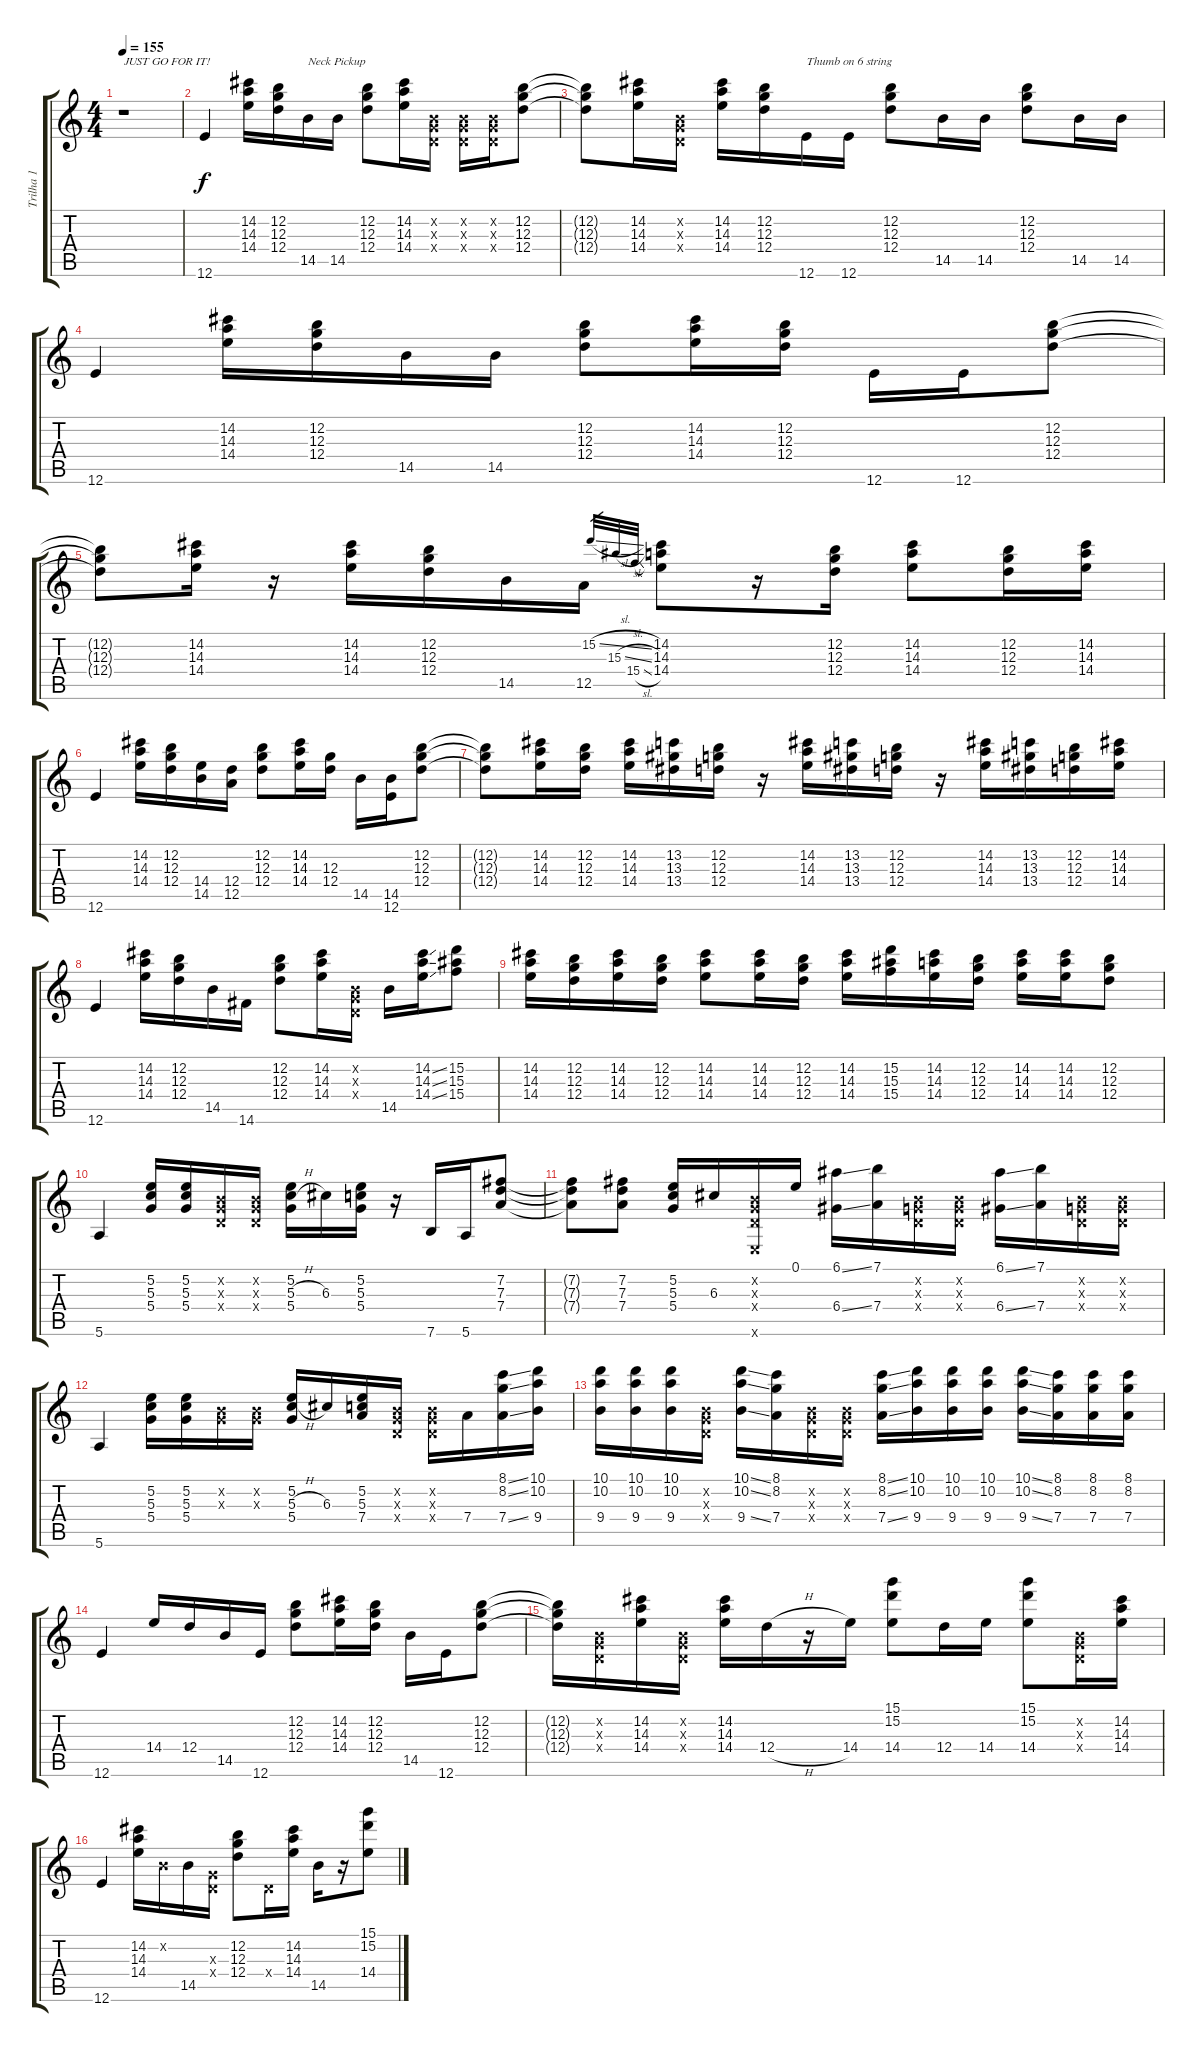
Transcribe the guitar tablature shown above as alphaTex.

\track ("Trilha 1" "Trilha 1") {instrument distortionguitar}
\staff {score tabs}
\tuning (E4 B3 G3 D3 A2 E2) {hide}
\ts (4 4)
\tempo 155
\clef g2
\ks c
r.1{txt "JUST GO FOR IT!" dy f} |
12.6.4 (14.2 14.3 14.4).16 (12.2 12.3 12.4).16 14.5.16{txt "Neck Pickup"} 14.5.16 (12.2 12.3 12.4).8 (14.2 14.3 14.4).16 (0.2{x} 0.3{x} 0.4{x}).16 (0.2{x} 0.3{x} 0.4{x}).16 (0.2{x} 0.3{x} 0.4{x}).16 (12.2 12.3 12.4).8 |
(12.2{t} 12.3{t} 12.4{t}).8 (14.2 14.3 14.4).16 (0.2{x} 0.3{x} 0.4{x}).16 (14.2 14.3 14.4).16 (12.2 12.3 12.4).16 12.6.16{txt "Thumb on 6 string"} 12.6.16 (12.2 12.3 12.4).8 14.5.16 14.5.16 (12.2 12.3 12.4).8 14.5.16 14.5.16 |
12.6.4 (14.2 14.3 14.4).16 (12.2 12.3 12.4).16 14.5.16 14.5.16 (12.2 12.3 12.4).8 (14.2 14.3 14.4).16 (12.2 12.3 12.4).16 12.6.16 12.6.16 (12.2 12.3 12.4).8 |
(12.2{t} 12.3{t} 12.4{t}).8 (14.2 14.3 14.4).16 r.16 (14.2 14.3 14.4).16 (12.2 12.3 12.4).16 14.5.16 12.5.16 15.2{sl}.32{gr} 15.3{sl}.32{gr} 15.4{sl}.32{gr} (14.2 14.3 14.4).8 r.16 (12.2 12.3 12.4).16 (14.2 14.3 14.4).8 (12.2 12.3 12.4).16 (14.2 14.3 14.4).16 |
12.6.4 (14.2 14.3 14.4).16 (12.2 12.3 12.4).16 (14.4 14.5).16 (12.4 12.5).16 (12.2 12.3 12.4).8 (14.2 14.3 14.4).16 (12.3 12.4).16 14.5.16 (14.5 12.6).16 (12.2 12.3 12.4).8 |
(12.2{t} 12.3{t} 12.4{t}).8 (14.2 14.3 14.4).16 (12.2 12.3 12.4).16 (14.2 14.3 14.4).16 (13.2 13.3 13.4).16 (12.2 12.3 12.4).16 r.16 (14.2 14.3 14.4).16 (13.2 13.3 13.4).16 (12.2 12.3 12.4).16 r.16 (14.2 14.3 14.4).16 (13.2 13.3 13.4).16 (12.2 12.3 12.4).16 (14.2 14.3 14.4).16 |
12.6.4 (14.2 14.3 14.4).16 (12.2 12.3 12.4).16 14.5.16 14.6.16 (12.2 12.3 12.4).8 (14.2 14.3 14.4).16 (0.2{x} 0.3{x} 0.4{x}).16 14.5.16 (14.2{ss} 14.3{ss} 14.4{ss}).16 (15.2 15.3 15.4).8 |
(14.2 14.3 14.4).16 (12.2 12.3 12.4).16 (14.2 14.3 14.4).16 (12.2 12.3 12.4).16 (14.2 14.3 14.4).8 (14.2 14.3 14.4).16 (12.2 12.3 12.4).16 (14.2 14.3 14.4).16 (15.2 15.3 15.4).16 (14.2 14.3 14.4).16 (12.2 12.3 12.4).16 (14.2 14.3 14.4).16 (14.2 14.3 14.4).16 (12.2 12.3 12.4).8 |
5.6.4 (5.2 5.3 5.4).16 (5.2 5.3 5.4).16 (0.2{x} 0.3{x} 0.4{x}).16 (0.2{x} 0.3{x} 0.4{x}).16 (5.2 5.3{h} 5.4).16 6.3.16 (5.2 5.3 5.4).16 r.16 7.6.16 5.6.16 (7.2 7.3 7.4).8 |
(7.2{t} 7.3{t} 7.4{t}).8 (7.2 7.3 7.4).8 (5.2 5.3 5.4).16 6.3.16 (0.2{x} 0.3{x} 0.4{x} 0.6{x}).16 0.1.16 (6.1{ss} 6.4{ss}).16 (7.1 7.4).16 (0.2{x} 0.3{x} 0.4{x}).16 (0.2{x} 0.3{x} 0.4{x}).16 (6.1{ss} 6.4{ss}).16 (7.1 7.4).16 (0.2{x} 0.3{x} 0.4{x}).16 (0.2{x} 0.3{x} 0.4{x}).16 |
5.6.4 (5.2 5.3 5.4).16 (5.2 5.3 5.4).16 (0.2{x} 0.3{x}).16 (0.2{x} 0.3{x}).16 (5.2 5.3{h} 5.4).16 6.3.16 (5.2 5.3 7.4).16 (0.2{x} 0.3{x} 0.4{x}).16 (0.2{x} 0.3{x} 0.4{x}).16 7.4.16 (8.1{ss} 8.2{ss} 7.4{ss}).16 (10.1 10.2 9.4).16 |
(10.1 10.2 9.4).16 (10.1 10.2 9.4).16 (10.1 10.2 9.4).16 (0.2{x} 0.3{x} 0.4{x}).16 (10.1{ss} 10.2{ss} 9.4{ss}).16 (8.1 8.2 7.4).16 (0.2{x} 0.3{x} 0.4{x}).16 (0.2{x} 0.3{x} 0.4{x}).16 (8.1{ss} 8.2{ss} 7.4{ss}).16 (10.1 10.2 9.4).16 (10.1 10.2 9.4).16 (10.1 10.2 9.4).16 (10.1{ss} 10.2{ss} 9.4{ss}).16 (8.1 8.2 7.4).16 (8.1 8.2 7.4).16 (8.1 8.2 7.4).16 |
12.6.4 14.4.16 12.4.16 14.5.16 12.6.16 (12.2 12.3 12.4).8 (14.2 14.3 14.4).16 (12.2 12.3 12.4).16 14.5.16 12.6.16 (12.2 12.3 12.4).8 |
(12.2{t} 12.3{t} 12.4{t}).16 (0.2{x} 0.3{x} 0.4{x}).16 (14.2 14.3 14.4).16 (0.2{x} 0.3{x} 0.4{x}).16 (14.2 14.3 14.4).16 12.4{h}.16 r.16 14.4.16 (15.1 15.2 14.4).8 12.4.16 14.4.16 (15.1 15.2 14.4).8 (0.2{x} 0.3{x} 0.4{x}).16 (14.2 14.3 14.4).16 |
12.6.4 (14.2 14.3 14.4).16 0.2{x}.16 14.5.16 (0.3{x} 0.4{x}).16 (12.2 12.3 12.4).8 0.4{x}.16 (14.2 14.3 14.4).16 14.5.16 r.16 (15.1 15.2 14.4).8
